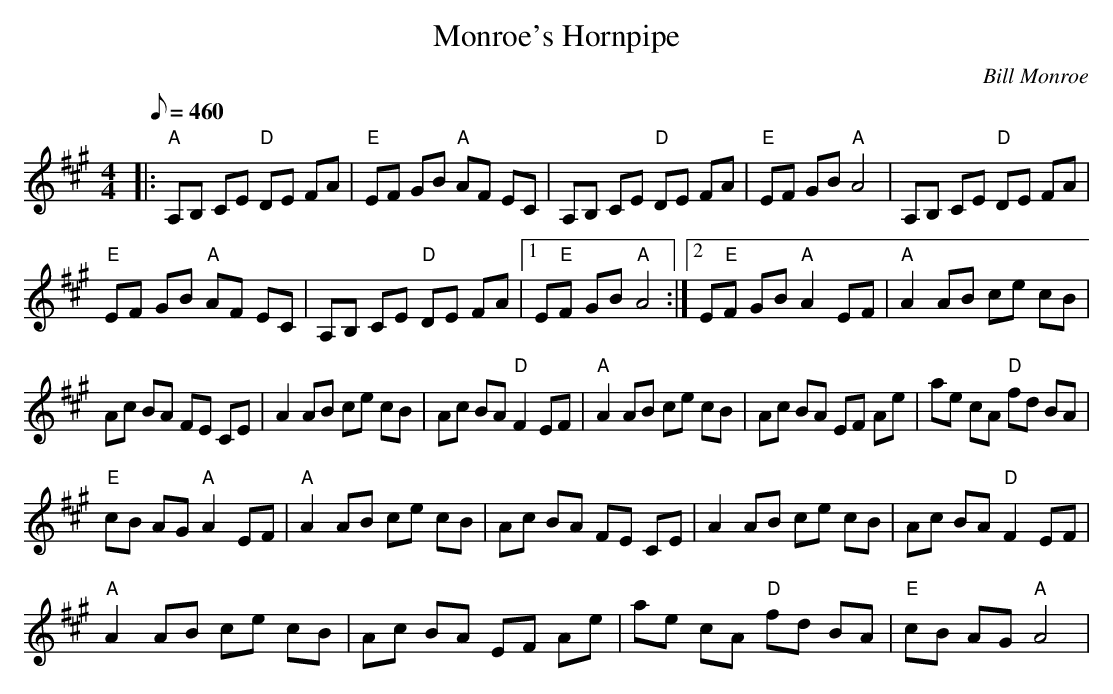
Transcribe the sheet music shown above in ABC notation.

X:1b
T: Monroe's Hornpipe
C: Bill Monroe
L: 1/8
Q: 460
M: 4/4
K: A
 |: "A"A,B, CE "D"DE FA | "E"EF GB "A"AF EC | A,B, CE "D"DE FA | "E"EF GB "A"A4 | A,B, CE "D"DE FA |
 "E"EF GB "A"AF EC | A,B, CE "D"DE FA |1 E"E"F GB "A"A4 :|2 E"E"F GB "A"A2 EF | "A"A2 AB ce cB |
 Ac BA FE CE | A2 AB ce cB | Ac BA "D"F2 EF | "A"A2 AB ce cB | Ac BA EF Ae | ae cA "D"fd BA |
 "E"cB AG "A"A2 EF | "A"A2 AB ce cB | Ac BA FE CE | A2 AB ce cB | Ac BA "D"F2 EF |
 "A"A2 AB ce cB | Ac BA EF Ae | ae cA "D"fd BA | "E"cB AG "A"A4 |
